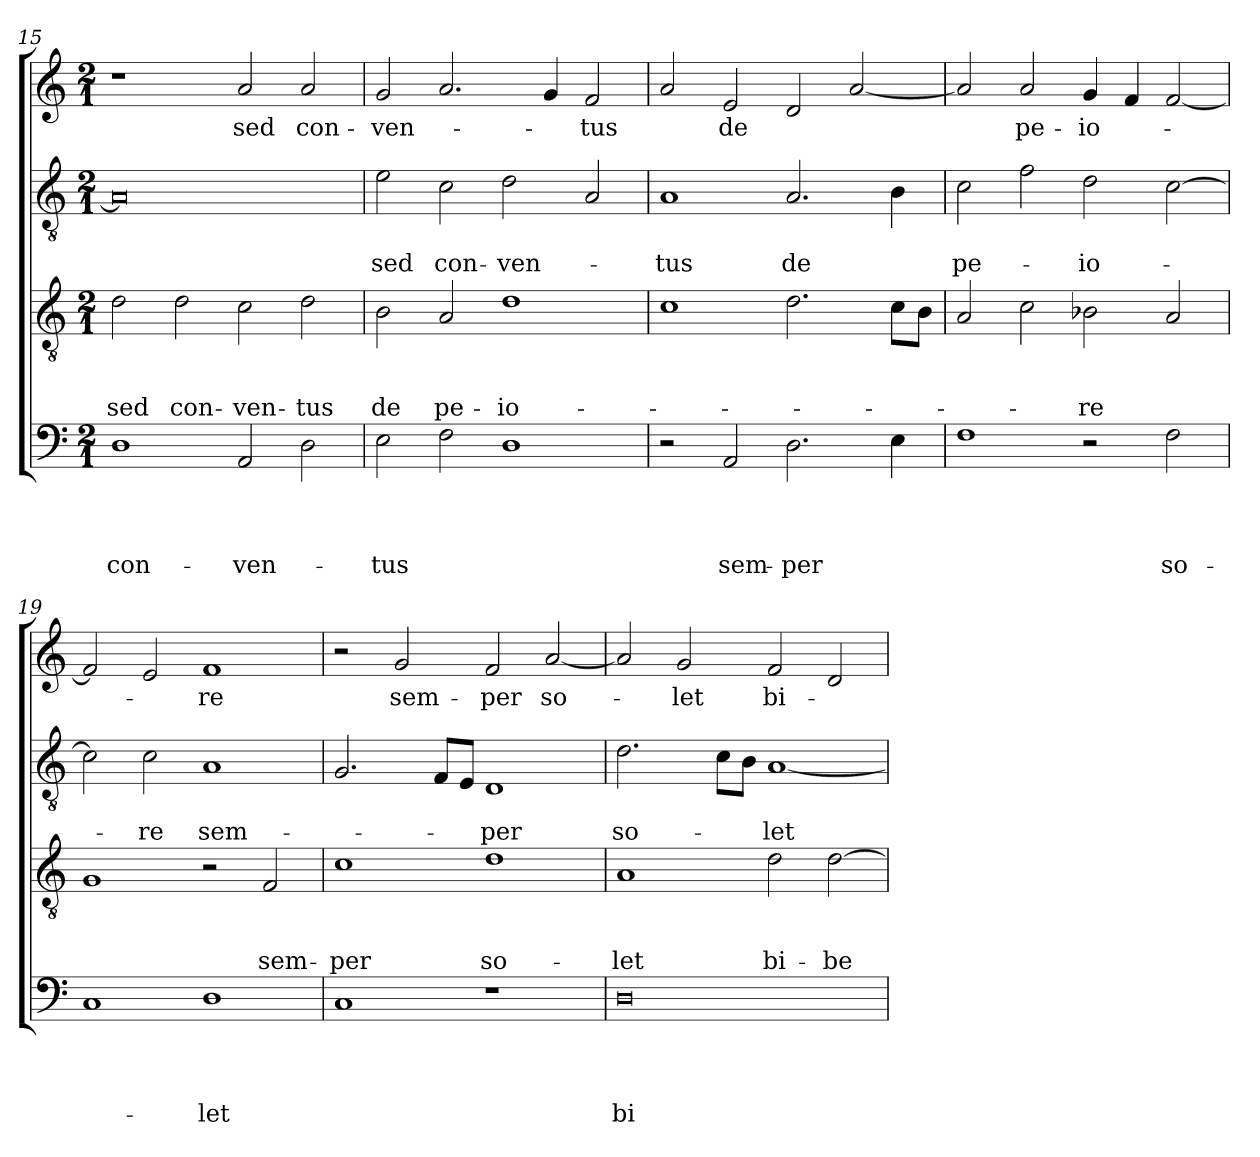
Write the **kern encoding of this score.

**kern	**text	**text	**text	**text	**kern	**text	**text	**text	**kern	**text	**text	**kern	**text
*part4	*part4	*part4	*part4	*part4	*part3	*part3	*part3	*part3	*part2	*part2	*part2	*part1	*part1
*staff4	*staff4	*staff4	*staff4	*staff4	*staff3	*staff3	*staff3	*staff3	*staff2	*staff2	*staff2	*staff1	*staff1
*clefF4	*	*	*	*	*clefGv2	*	*	*	*clefGv2	*	*	*clefG2	*
*k[]	*	*	*	*	*k[]	*	*	*	*k[]	*	*	*k[]	*
*C:	*	*	*	*	*C:	*	*	*	*C:	*	*	*C:	*
*M2/1	*	*	*	*	*M2/1	*	*	*	*M2/1	*	*	*M2/1	*
=15	=15	=15	=15	=15	=15	=15	=15	=15	=15	=15	=15	=15	=15
!	!	!	!	!LO:LY:b	!	!	!	!LO:LY:b	!	!	!	!	!
1D	.	.	.	con-	2d\	.	.	sed	0A]	.	.	1r	.
!	!	!	!	!	!	!	!	!LO:LY:b	!	!	!	!	!
.	.	.	.	.	2d\	.	.	con-	.	.	.	.	.
!	!	!	!	!LO:LY:b	!	!	!	!LO:LY:b	!	!	!	!	!LO:LY:b
2AA/	.	.	.	-ven-	2c\	.	.	-ven-	.	.	.	2a/	sed
!	!	!	!	!	!	!	!	!LO:LY:b	!	!	!	!	!LO:LY:b
2D\	.	.	.	.	2d\	.	.	-tus	.	.	.	2a/	con-
=16	=16	=16	=16	=16	=16	=16	=16	=16	=16	=16	=16	=16	=16
!	!	!	!	!LO:LY:b	!	!	!	!LO:LY:b	!	!	!LO:LY:b	!	!LO:LY:b
2E\	.	.	.	-tus	2B\	.	.	de	2e\	.	sed	2g/	-ven-
!	!	!	!	!	!	!	!	!LO:LY:b	!	!	!LO:LY:b	!	!
2F\	.	.	.	.	2A/	.	.	pe-	2c\	.	con-	2.a/	.
!	!	!	!	!	!	!	!	!LO:LY:b	!	!	!LO:LY:b	!	!
1D	.	.	.	.	1d	.	.	-io-	2d\	.	-ven-	.	.
.	.	.	.	.	.	.	.	.	.	.	.	4g/	.
!	!	!	!	!	!	!	!	!	!	!	!	!	!LO:LY:b
.	.	.	.	.	.	.	.	.	2A/	.	.	2f/	-tus
=17	=17	=17	=17	=17	=17	=17	=17	=17	=17	=17	=17	=17	=17
!	!	!	!	!	!	!	!	!	!	!	!LO:LY:b	!	!
2r	.	.	.	.	1c	.	.	.	1A	.	-tus	2a/	.
!	!	!	!	!LO:LY:b	!	!	!	!	!	!	!	!	!LO:LY:b
2AA/	.	.	.	sem-	.	.	.	.	.	.	.	2e/	de
!	!	!	!	!LO:LY:b	!	!	!	!	!	!	!LO:LY:b	!	!
2.D\	.	.	.	-per	2.d\	.	.	.	2.A/	.	de	2d/	.
.	.	.	.	.	.	.	.	.	.	.	.	[2a/	.
4E\	.	.	.	.	8c\L	.	.	.	4B\	.	.	.	.
.	.	.	.	.	8B\J	.	.	.	.	.	.	.	.
!!LO:LB:g=z
=18	=18	=18	=18	=18	=18	=18	=18	=18	=18	=18	=18	=18	=18
!	!	!	!	!	!	!	!	!	!	!	!LO:LY:b	!	!
1F	.	.	.	.	2A/	.	.	.	2c\	.	pe-	2a/]	.
!	!	!	!	!	!	!	!	!	!	!	!	!	!LO:LY:b
.	.	.	.	.	2c\	.	.	.	2f\	.	.	2a/	pe-
!	!	!	!	!	!	!	!	!LO:LY:b	!	!	!LO:LY:b	!	!LO:LY:b
2r	.	.	.	.	2B-\	.	.	-re	2d\	.	-io-	4g/	-io-
.	.	.	.	.	.	.	.	.	.	.	.	4f/	.
!	!	!	!	!LO:LY:b	!	!	!	!	!	!	!	!	!
2F\	.	.	.	so-	2A/	.	.	.	[2c\	.	.	[2f/	.
=19	=19	=19	=19	=19	=19	=19	=19	=19	=19	=19	=19	=19	=19
1C	.	.	.	.	1G	.	.	.	2c\]	.	.	2f/]	.
!	!	!	!	!	!	!	!	!	!	!	!LO:LY:b	!	!
.	.	.	.	.	.	.	.	.	2c\	.	-re	2e/	.
!	!	!	!	!LO:LY:b	!	!	!	!	!	!	!LO:LY:b	!	!LO:LY:b
1D	.	.	.	-let	2r	.	.	.	1A	.	sem-	1f	-re
!	!	!	!	!	!	!	!	!LO:LY:b	!	!	!	!	!
.	.	.	.	.	2F/	.	.	sem-	.	.	.	.	.
=20	=20	=20	=20	=20	=20	=20	=20	=20	=20	=20	=20	=20	=20
!	!	!	!	!	!	!	!	!LO:LY:b	!	!	!	!	!
1C	.	.	.	.	1c	.	.	-per	2.G/	.	.	2r	.
!	!	!	!	!	!	!	!	!	!	!	!	!	!LO:LY:b
.	.	.	.	.	.	.	.	.	.	.	.	2g/	sem-
.	.	.	.	.	.	.	.	.	8F/L	.	.	.	.
.	.	.	.	.	.	.	.	.	8E/J	.	.	.	.
!	!	!	!	!	!	!	!	!LO:LY:b	!	!	!LO:LY:b	!	!LO:LY:b
1r	.	.	.	.	1d	.	.	so-	1D	.	-per	2f/	-per
!	!	!	!	!	!	!	!	!	!	!	!	!	!LO:LY:b
.	.	.	.	.	.	.	.	.	.	.	.	[2a/	so-
=21	=21	=21	=21	=21	=21	=21	=21	=21	=21	=21	=21	=21	=21
!	!	!	!	!LO:LY:b	!	!	!	!LO:LY:b	!	!	!LO:LY:b	!	!
0D	.	.	.	bi-	1A	.	.	-let	2.d\	.	so-	2a/]	.
!	!	!	!	!	!	!	!	!	!	!	!	!	!LO:LY:b
.	.	.	.	.	.	.	.	.	.	.	.	2g/	-let
.	.	.	.	.	.	.	.	.	8c\L	.	.	.	.
.	.	.	.	.	.	.	.	.	8B\J	.	.	.	.
!	!	!	!	!	!	!	!	!LO:LY:b	!	!	!LO:LY:b	!	!LO:LY:b
.	.	.	.	.	2d\	.	.	bi-	[1A	.	-let	2f/	bi-
!	!	!	!	!	!	!	!	!LO:LY:b	!	!	!	!	!
.	.	.	.	.	[2d\	.	.	-be-	.	.	.	2d/	.
=	=	=	=	=	=	=	=	=	=	=	=	=	=
*-	*-	*-	*-	*-	*-	*-	*-	*-	*-	*-	*-	*-	*-
